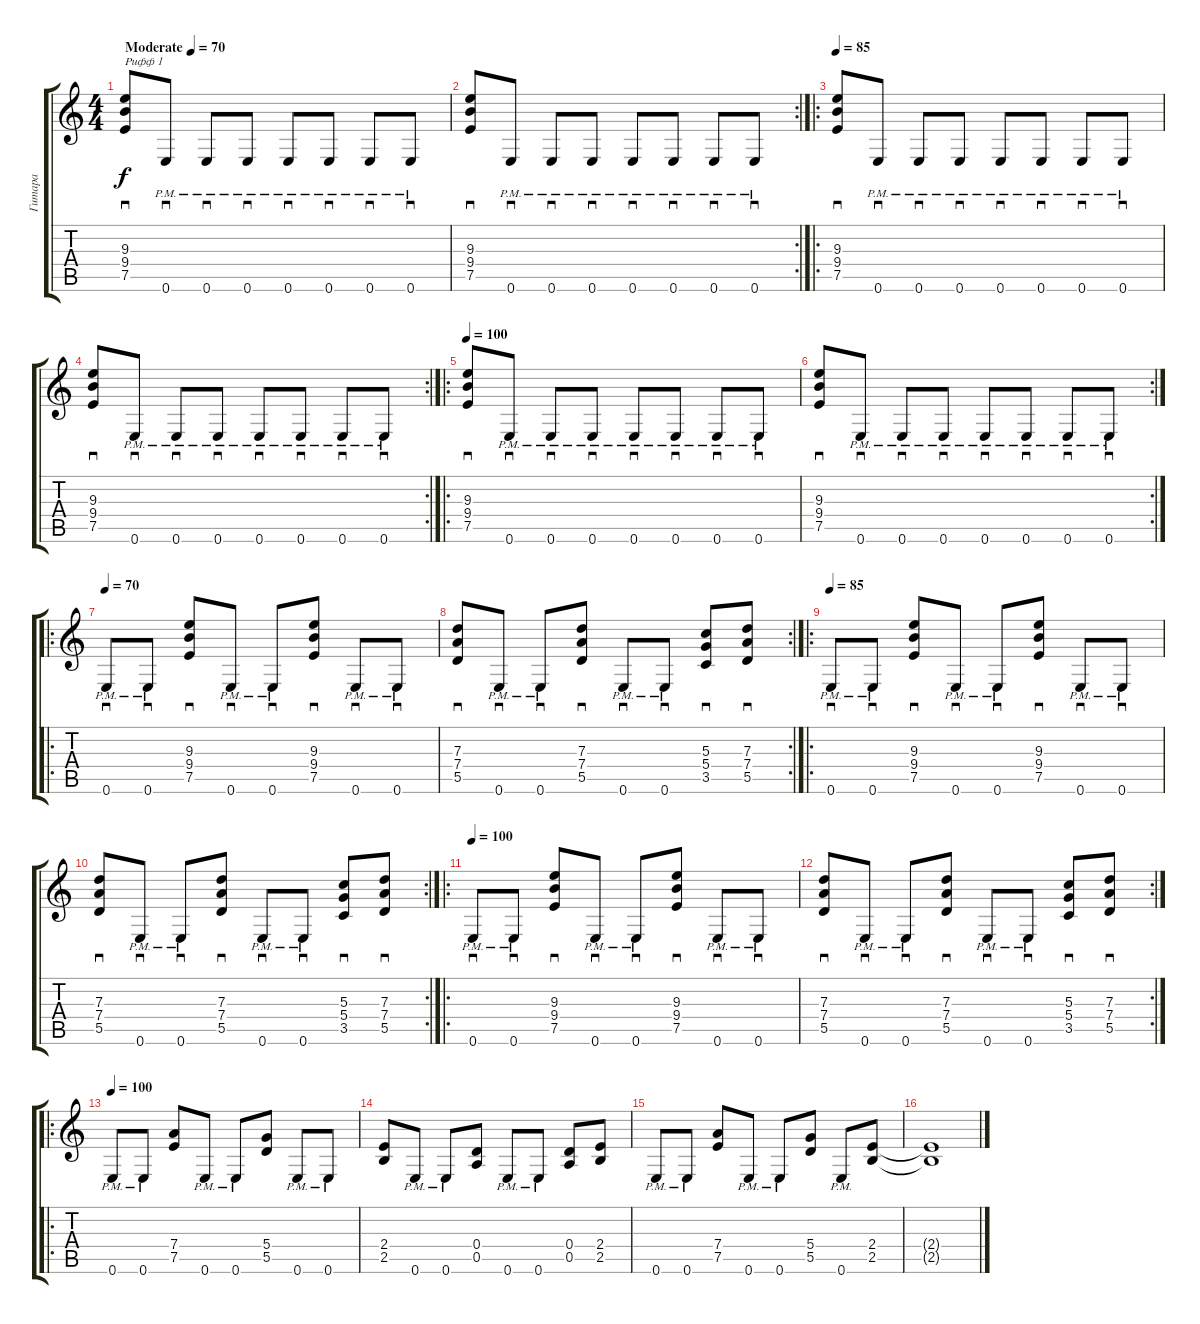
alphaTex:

\track ("Гитара" "Гитара") {instrument distortionguitar}
\staff {score tabs}
\tuning (E4 B3 G3 D3 A2 E2) {hide}
\ts (4 4)
\tempo (70 "Moderate")
\clef g2
\ks c
(9.3 9.4 7.5).8{sd txt "Рифф 1" dy f instrument distortionguitar} 0.6{pm}.8{sd} 0.6{pm}.8{sd} 0.6{pm}.8{sd} 0.6{pm}.8{sd} 0.6{pm}.8{sd} 0.6{pm}.8{sd} 0.6{pm}.8{sd} |
\rc 2
(9.3 9.4 7.5).8{sd} 0.6{pm}.8{sd} 0.6{pm}.8{sd} 0.6{pm}.8{sd} 0.6{pm}.8{sd} 0.6{pm}.8{sd} 0.6{pm}.8{sd} 0.6{pm}.8{sd} |
\ro
\tempo 85
(9.3 9.4 7.5).8{sd} 0.6{pm}.8{sd} 0.6{pm}.8{sd} 0.6{pm}.8{sd} 0.6{pm}.8{sd} 0.6{pm}.8{sd} 0.6{pm}.8{sd} 0.6{pm}.8{sd} |
\rc 2
(9.3 9.4 7.5).8{sd} 0.6{pm}.8{sd} 0.6{pm}.8{sd} 0.6{pm}.8{sd} 0.6{pm}.8{sd} 0.6{pm}.8{sd} 0.6{pm}.8{sd} 0.6{pm}.8{sd} |
\ro
\tempo 100
(9.3 9.4 7.5).8{sd} 0.6{pm}.8{sd} 0.6{pm}.8{sd} 0.6{pm}.8{sd} 0.6{pm}.8{sd} 0.6{pm}.8{sd} 0.6{pm}.8{sd} 0.6{pm}.8{sd} |
\rc 2
(9.3 9.4 7.5).8{sd} 0.6{pm}.8{sd} 0.6{pm}.8{sd} 0.6{pm}.8{sd} 0.6{pm}.8{sd} 0.6{pm}.8{sd} 0.6{pm}.8{sd} 0.6{pm}.8{sd} |
\ro
\tempo 70
0.6{pm}.8{sd} 0.6{pm}.8{sd} (9.3 9.4 7.5).8{sd} 0.6{pm}.8{sd} 0.6{pm}.8{sd} (9.3 9.4 7.5).8{sd} 0.6{pm}.8{sd} 0.6{pm}.8{sd} |
\rc 2
(7.3 7.4 5.5).8{sd} 0.6{pm}.8{sd} 0.6{pm}.8{sd} (7.3 7.4 5.5).8{sd} 0.6{pm}.8{sd} 0.6{pm}.8{sd} (5.3 5.4 3.5).8{sd} (7.3 7.4 5.5).8{sd} |
\ro
\tempo 85
0.6{pm}.8{sd} 0.6{pm}.8{sd} (9.3 9.4 7.5).8{sd} 0.6{pm}.8{sd} 0.6{pm}.8{sd} (9.3 9.4 7.5).8{sd} 0.6{pm}.8{sd} 0.6{pm}.8{sd} |
\rc 2
(7.3 7.4 5.5).8{sd} 0.6{pm}.8{sd} 0.6{pm}.8{sd} (7.3 7.4 5.5).8{sd} 0.6{pm}.8{sd} 0.6{pm}.8{sd} (5.3 5.4 3.5).8{sd} (7.3 7.4 5.5).8{sd} |
\ro
\tempo 100
0.6{pm}.8{sd} 0.6{pm}.8{sd} (9.3 9.4 7.5).8{sd} 0.6{pm}.8{sd} 0.6{pm}.8{sd} (9.3 9.4 7.5).8{sd} 0.6{pm}.8{sd} 0.6{pm}.8{sd} |
\rc 2
(7.3 7.4 5.5).8{sd} 0.6{pm}.8{sd} 0.6{pm}.8{sd} (7.3 7.4 5.5).8{sd} 0.6{pm}.8{sd} 0.6{pm}.8{sd} (5.3 5.4 3.5).8{sd} (7.3 7.4 5.5).8{sd} |
\ro
\tempo 100
0.6{pm}.8 0.6{pm}.8 (7.4 7.5).8 0.6{pm}.8 0.6{pm}.8 (5.4 5.5).8 0.6{pm}.8 0.6{pm}.8 |
(2.4 2.5).8 0.6{pm}.8 0.6{pm}.8 (0.4 0.5).8 0.6{pm}.8 0.6{pm}.8 (0.4 0.5).8 (2.4 2.5).8 |
0.6{pm}.8 0.6{pm}.8 (7.4 7.5).8 0.6{pm}.8 0.6{pm}.8 (5.4 5.5).8 0.6{pm}.8 (2.4 2.5).8 |
(2.4{t} 2.5{t}).1
